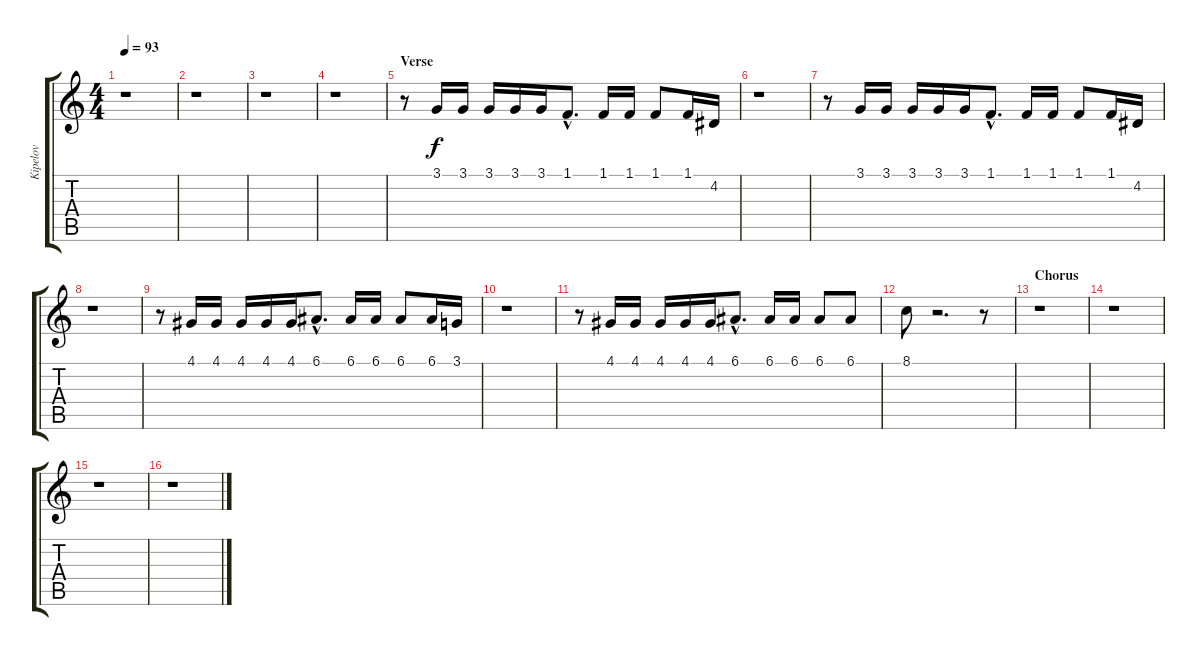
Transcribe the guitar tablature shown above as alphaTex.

\track ("Kipelov" "Kipelov") {instrument tenorsax}
\staff {score tabs}
\tuning (E4 B3 G3 D3 A2 E2) {hide}
\ts (4 4)
\tempo 93
\clef g2
\ks c
r.1{dy f} |
r.1 |
r.1 |
r.1 |
\section ("" "Verse")
r.8 3.1.16 3.1.16 3.1.16 3.1.16 3.1.16 1.1{hac}.8{d} 1.1.16 1.1.16 1.1.8 1.1.16 4.2.16 |
r.1 |
r.8 3.1.16 3.1.16 3.1.16 3.1.16 3.1.16 1.1{hac}.8{d} 1.1.16 1.1.16 1.1.8 1.1.16 4.2.16 |
r.1 |
r.8 4.1.16 4.1.16 4.1.16 4.1.16 4.1.16 6.1{hac}.8{d} 6.1.16 6.1.16 6.1.8 6.1.16 3.1.16 |
r.1 |
r.8 4.1.16 4.1.16 4.1.16 4.1.16 4.1.16 6.1{hac}.8{d} 6.1.16 6.1.16 6.1.8 6.1.8 |
8.1.8 r.2{d} r.8 |
\section ("" "Chorus")
r.1 |
r.1 |
r.1 |
r.1
